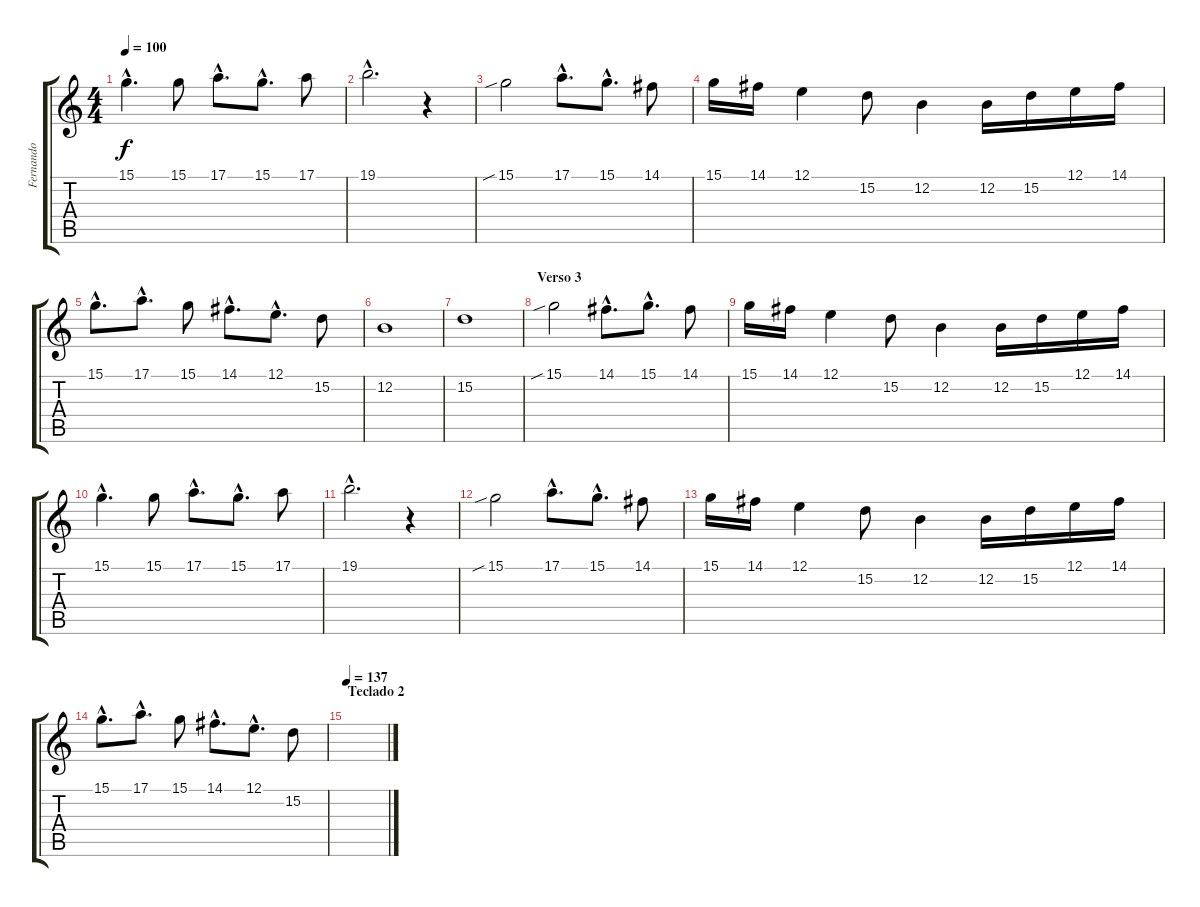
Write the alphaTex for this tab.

\track ("Fernando" "Fernando") {instrument flute}
\staff {score tabs}
\tuning (E4 B3 G3 D3 A2 E2) {hide}
\ts (4 4)
\tempo 100
\clef g2
\ks c
15.1{hac}.4{d dy f} 15.1.8 17.1{hac}.8{d} 15.1{hac}.8{d} 17.1.8 |
19.1{hac}.2{d} r.4 |
15.1{sib}.2 17.1{hac}.8{d} 15.1{hac}.8{d} 14.1.8 |
15.1.16 14.1.16 12.1.4 15.2.8 12.2.4 12.2.16 15.2.16 12.1.16 14.1.16 |
15.1{hac}.8{d} 17.1{hac}.8{d} 15.1.8 14.1{hac}.8{d} 12.1{hac}.8{d} 15.2.8 |
12.2.1 |
15.2.1 |
\section ("" "Verso 3")
15.1{sib}.2 14.1{hac}.8{d} 15.1{hac}.8{d} 14.1.8 |
15.1.16 14.1.16 12.1.4 15.2.8 12.2.4 12.2.16 15.2.16 12.1.16 14.1.16 |
15.1{hac}.4{d} 15.1.8 17.1{hac}.8{d} 15.1{hac}.8{d} 17.1.8 |
19.1{hac}.2{d} r.4 |
15.1{sib}.2 17.1{hac}.8{d} 15.1{hac}.8{d} 14.1.8 |
15.1.16 14.1.16 12.1.4 15.2.8 12.2.4 12.2.16 15.2.16 12.1.16 14.1.16 |
15.1{hac}.8{d} 17.1{hac}.8{d} 15.1.8 14.1{hac}.8{d} 12.1{hac}.8{d} 15.2.8 |
\section ("" "Teclado 2")
\tempo 137
